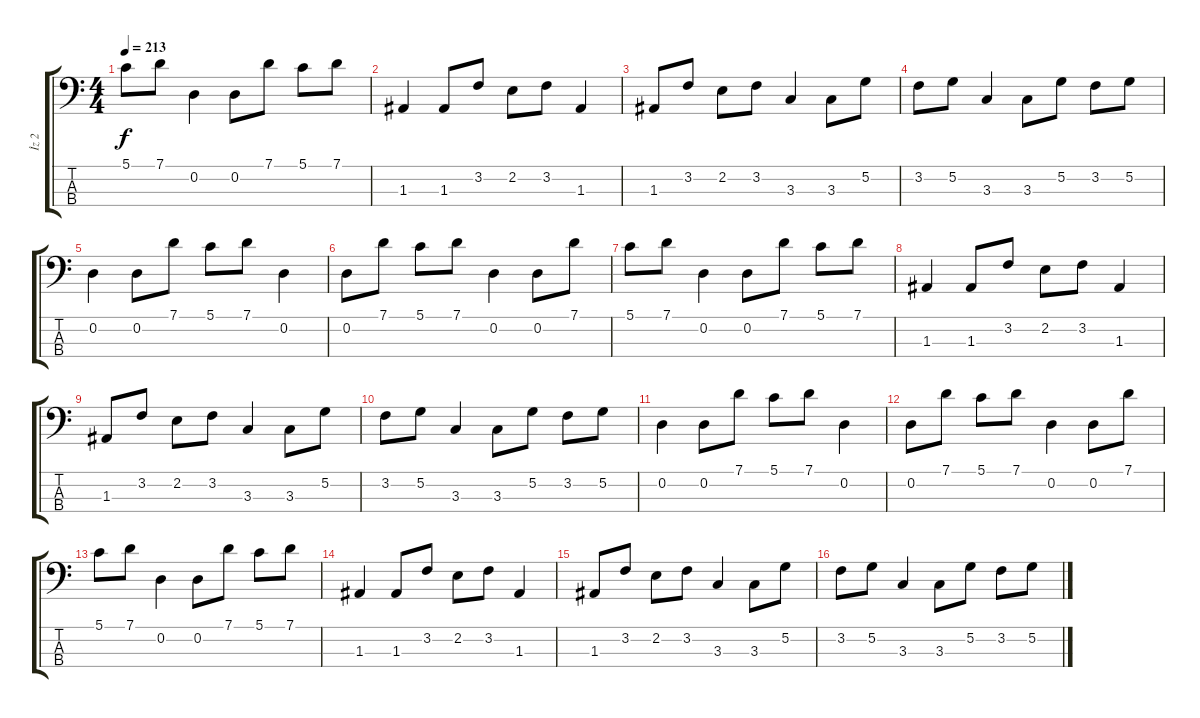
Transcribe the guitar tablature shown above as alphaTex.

\track ("İz 2" "İz 2") {instrument electricbasspick}
\staff {score tabs}
\tuning (G2 D2 A1 E1) {hide}
\ts (4 4)
\tempo 213
\clef f4
\ks c
5.1.8{dy f} 7.1.8 0.2.4 0.2.8 7.1.8 5.1.8 7.1.8 |
1.3.4 1.3.8 3.2.8 2.2.8 3.2.8 1.3.4 |
1.3.8 3.2.8 2.2.8 3.2.8 3.3.4 3.3.8 5.2.8 |
3.2.8 5.2.8 3.3.4 3.3.8 5.2.8 3.2.8 5.2.8 |
0.2.4 0.2.8 7.1.8 5.1.8 7.1.8 0.2.4 |
0.2.8 7.1.8 5.1.8 7.1.8 0.2.4 0.2.8 7.1.8 |
5.1.8 7.1.8 0.2.4 0.2.8 7.1.8 5.1.8 7.1.8 |
1.3.4 1.3.8 3.2.8 2.2.8 3.2.8 1.3.4 |
1.3.8 3.2.8 2.2.8 3.2.8 3.3.4 3.3.8 5.2.8 |
3.2.8 5.2.8 3.3.4 3.3.8 5.2.8 3.2.8 5.2.8 |
0.2.4 0.2.8 7.1.8 5.1.8 7.1.8 0.2.4 |
0.2.8 7.1.8 5.1.8 7.1.8 0.2.4 0.2.8 7.1.8 |
5.1.8 7.1.8 0.2.4 0.2.8 7.1.8 5.1.8 7.1.8 |
1.3.4 1.3.8 3.2.8 2.2.8 3.2.8 1.3.4 |
1.3.8 3.2.8 2.2.8 3.2.8 3.3.4 3.3.8 5.2.8 |
3.2.8 5.2.8 3.3.4 3.3.8 5.2.8 3.2.8 5.2.8
